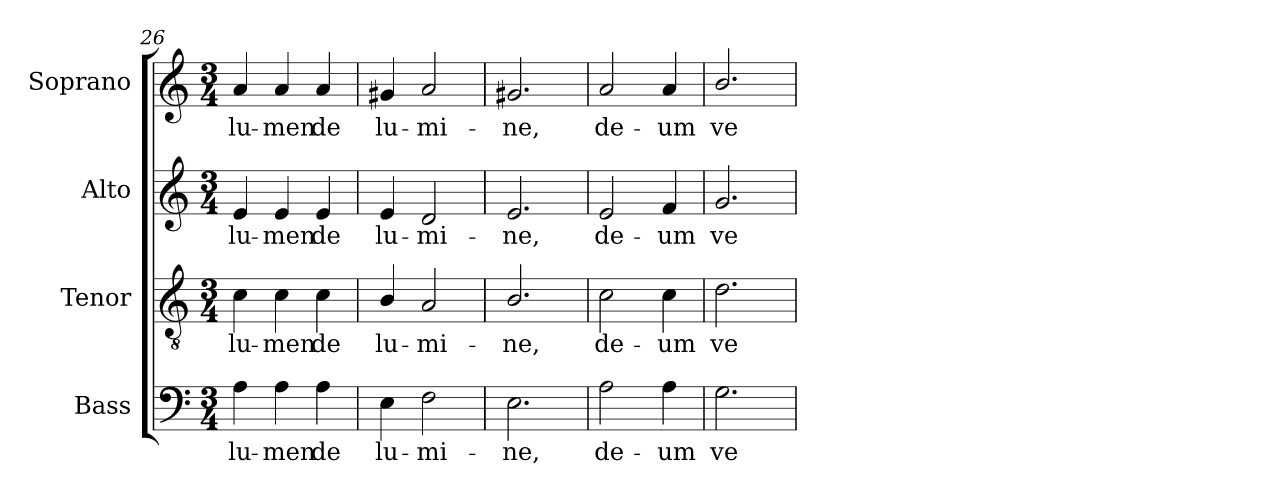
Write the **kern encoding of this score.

**kern	**text	**kern	**text	**kern	**text	**kern	**text
*part4	*part4	*part3	*part3	*part2	*part2	*part1	*part1
*staff4	*staff4	*staff3	*staff3	*staff2	*staff2	*staff1	*staff1
*I"Bass	*	*I"Tenor	*	*I"Alto	*	*I"Soprano	*
*I'B.	*	*I'T.	*	*I'A.	*	*I'S.	*
*clefF4	*	*clefGv2	*	*clefG2	*	*clefG2	*
*	*	*ITrd7c12	*	*	*	*	*
*k[]	*	*k[]	*	*k[]	*	*k[]	*
*C:	*	*C:	*	*C:	*	*C:	*
*M3/4	*	*M3/4	*	*M3/4	*	*M3/4	*
=26	=26	=26	=26	=26	=26	=26	=26
!	!LO:LY:b:color=#000000	!	!	!	!	!	!
!	!	!	!LO:LY:b:color=#000000	!	!	!	!
!	!	!	!	!	!LO:LY:b:color=#000000	!	!
!	!	!	!	!	!	!	!LO:LY:b:color=#000000
4Ai\	lu-	4Ci\	lu-	4ei/	lu-	4ai/	lu-
!	!LO:LY:b:color=#000000	!	!	!	!	!	!
!	!	!	!LO:LY:b:color=#000000	!	!	!	!
!	!	!	!	!	!LO:LY:b:color=#000000	!	!
!	!	!	!	!	!	!	!LO:LY:b:color=#000000
4Ai\	-men	4Ci\	-men	4ei/	-men	4ai/	-men
!	!LO:LY:b:color=#000000	!	!	!	!	!	!
!	!	!	!LO:LY:b:color=#000000	!	!	!	!
!	!	!	!	!	!LO:LY:b:color=#000000	!	!
!	!	!	!	!	!	!	!LO:LY:b:color=#000000
4Ai\	de	4Ci\	de	4ei/	de	4ai/	de
=27	=27	=27	=27	=27	=27	=27	=27
!	!LO:LY:b:color=#000000	!	!	!	!	!	!
!	!	!	!LO:LY:b:color=#000000	!	!	!	!
!	!	!	!	!	!LO:LY:b:color=#000000	!	!
!	!	!	!	!	!	!	!LO:LY:b:color=#000000
4Ei\	lu-	4BBi/	lu-	4ei/	lu-	4g#Xi/	lu-
!	!LO:LY:b:color=#000000	!	!	!	!	!	!
!	!	!	!LO:LY:b:color=#000000	!	!	!	!
!	!	!	!	!	!LO:LY:b:color=#000000	!	!
!	!	!	!	!	!	!	!LO:LY:b:color=#000000
2Fi\	-mi-	2AAi/	-mi-	2di/	-mi-	2ai/	-mi-
=28	=28	=28	=28	=28	=28	=28	=28
!	!LO:LY:b:color=#000000	!	!	!	!	!	!
!	!	!	!LO:LY:b:color=#000000	!	!	!	!
!	!	!	!	!	!LO:LY:b:color=#000000	!	!
!	!	!	!	!	!	!	!LO:LY:b:color=#000000
2.Ei\	-ne,	2.BBi/	-ne,	2.ei/	-ne,	2.g#i/	-ne,
!!LO:LB:g=z
=29	=29	=29	=29	=29	=29	=29	=29
!	!LO:LY:b:color=#000000	!	!	!	!	!	!
!	!	!	!LO:LY:b:color=#000000	!	!	!	!
!	!	!	!	!	!LO:LY:b:color=#000000	!	!
!	!	!	!	!	!	!	!LO:LY:b:color=#000000
2Ai\	de-	2Ci\	de-	2ei/	de-	2ai/	de-
!	!LO:LY:b:color=#000000	!	!	!	!	!	!
!	!	!	!LO:LY:b:color=#000000	!	!	!	!
!	!	!	!	!	!LO:LY:b:color=#000000	!	!
!	!	!	!	!	!	!	!LO:LY:b:color=#000000
4Ai\	-um	4Ci\	-um	4fi/	-um	4ai/	-um
=30	=30	=30	=30	=30	=30	=30	=30
!	!LO:LY:b:color=#000000	!	!	!	!	!	!
!	!	!	!LO:LY:b:color=#000000	!	!	!	!
!	!	!	!	!	!LO:LY:b:color=#000000	!	!
!	!	!	!	!	!	!	!LO:LY:b:color=#000000
2.Gi\	ve-	2.Di\	ve-	2.gi/	ve-	2.bi/	ve-
=	=	=	=	=	=	=	=
*-	*-	*-	*-	*-	*-	*-	*-
